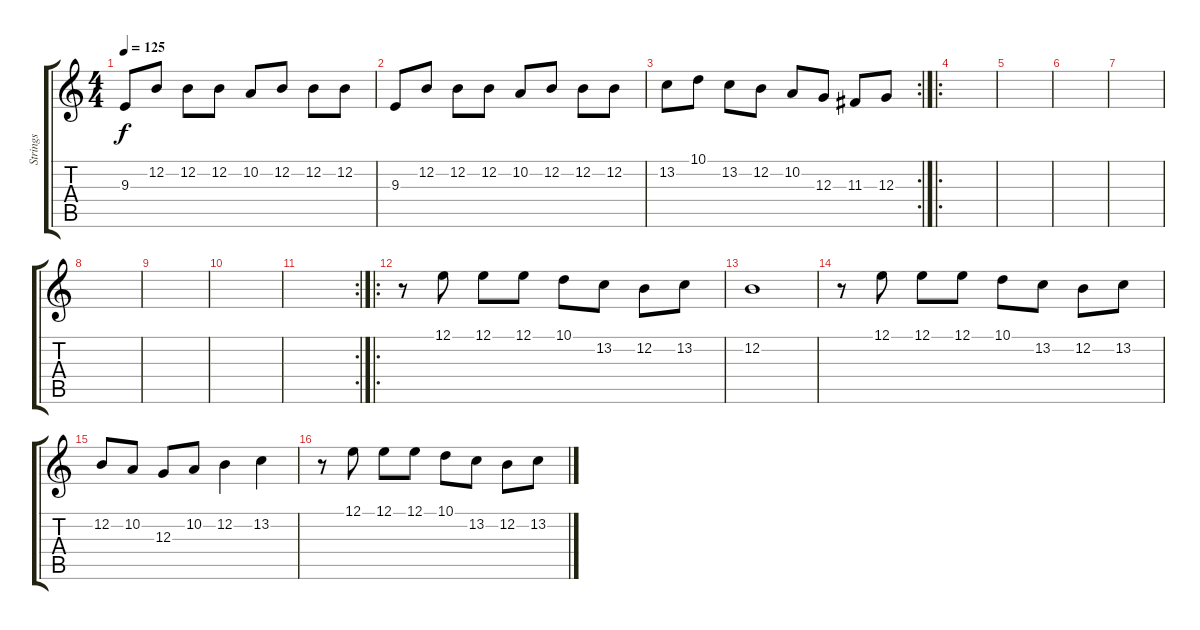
\track ("Strings" "Strings") {instrument stringensemble1}
\staff {score tabs}
\tuning (E4 B3 G3 D3 A2 E2) {hide}
\ts (4 4)
\tempo 125
\clef g2
\ks c
9.3.8{dy f} 12.2.8 12.2.8 12.2.8 10.2.8 12.2.8 12.2.8 12.2.8 |
9.3.8 12.2.8 12.2.8 12.2.8 10.2.8 12.2.8 12.2.8 12.2.8 |
\rc 2
13.2.8 10.1.8 13.2.8 12.2.8 10.2.8 12.3.8 11.3.8 12.3.8 |
\ro
|
|
|
|
|
|
|
\rc 2
|
\ro
r.8 12.1.8 12.1.8 12.1.8 10.1.8 13.2.8 12.2.8 13.2.8 |
12.2.1 |
r.8 12.1.8 12.1.8 12.1.8 10.1.8 13.2.8 12.2.8 13.2.8 |
12.2.8 10.2.8 12.3.8 10.2.8 12.2.4 13.2.4 |
r.8 12.1.8 12.1.8 12.1.8 10.1.8 13.2.8 12.2.8 13.2.8
